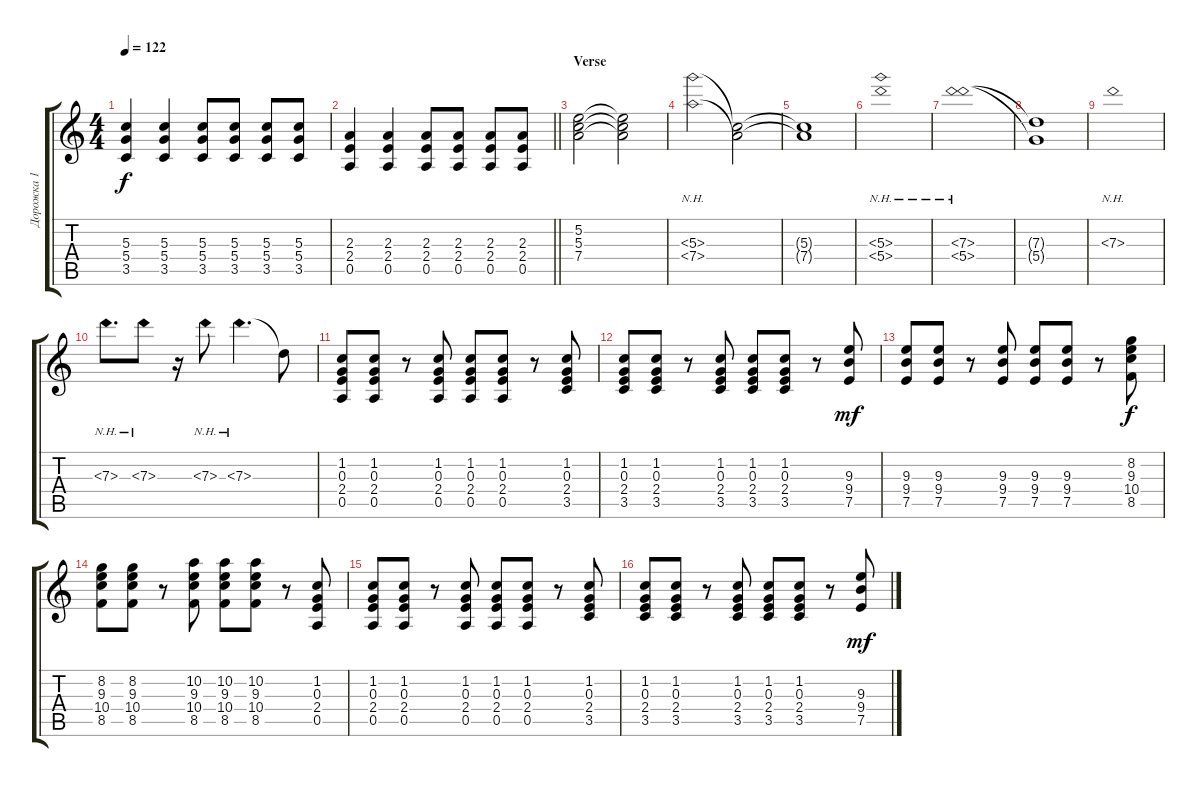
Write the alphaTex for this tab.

\track ("Дорожка 1" "Дорожка 1") {instrument distortionguitar}
\staff {score tabs}
\tuning (E4 B3 G3 D3 A2 E2) {hide}
\ts (4 4)
\tempo 122
\clef g2
\ks c
(5.3 5.4 3.5).4{dy f} (5.3 5.4 3.5).4 (5.3 5.4 3.5).8 (5.3 5.4 3.5).8 (5.3 5.4 3.5).8 (5.3 5.4 3.5).8 |
\barLineRight lightlight
(2.3 2.4 0.5).4 (2.3 2.4 0.5).4 (2.3 2.4 0.5).8 (2.3 2.4 0.5).8 (2.3 2.4 0.5).8 (2.3 2.4 0.5).8 |
\section ("" "Verse")
(5.2 5.3 7.4).2{volume 14} (5.2{t} 5.3{t} 7.4{t}).2{volume 7} |
(5.3{nh} 7.4{nh}).2{volume 9} (5.3{t} 7.4{t}).2 |
(5.3{t} 7.4{t}).1 |
(5.3{nh} 5.4{nh}).1 |
(7.3{nh} 5.4{nh}).1 |
(7.3{t} 5.4{t}).1 |
7.3{nh}.1 |
7.3{nh}.8{d} 7.3{nh}.8 r.16 7.3{nh}.8 7.3{nh}.4{d} 7.3{t}.8 |
(1.2 0.3 2.4 0.5).8 (1.2 0.3 2.4 0.5).8 r.8 (1.2 0.3 2.4 0.5).8 (1.2 0.3 2.4 0.5).8 (1.2 0.3 2.4 0.5).8 r.8 (1.2 0.3 2.4 3.5).8 |
(1.2 0.3 2.4 3.5).8 (1.2 0.3 2.4 3.5).8 r.8 (1.2 0.3 2.4 3.5).8 (1.2 0.3 2.4 3.5).8 (1.2 0.3 2.4 3.5).8 r.8 (9.3 9.4 7.5).8{dy mf} |
(9.3 9.4 7.5).8 (9.3 9.4 7.5).8 r.8 (9.3 9.4 7.5).8 (9.3 9.4 7.5).8 (9.3 9.4 7.5).8 r.8 (8.2 9.3 10.4 8.5).8{dy f} |
(8.2 9.3 10.4 8.5).8 (8.2 9.3 10.4 8.5).8 r.8 (10.2 9.3 10.4 8.5).8 (10.2 9.3 10.4 8.5).8 (10.2 9.3 10.4 8.5).8 r.8 (1.2 0.3 2.4 0.5).8 |
(1.2 0.3 2.4 0.5).8 (1.2 0.3 2.4 0.5).8 r.8 (1.2 0.3 2.4 0.5).8 (1.2 0.3 2.4 0.5).8 (1.2 0.3 2.4 0.5).8 r.8 (1.2 0.3 2.4 3.5).8 |
(1.2 0.3 2.4 3.5).8 (1.2 0.3 2.4 3.5).8 r.8 (1.2 0.3 2.4 3.5).8 (1.2 0.3 2.4 3.5).8 (1.2 0.3 2.4 3.5).8 r.8 (9.3 9.4 7.5).8{dy mf}
